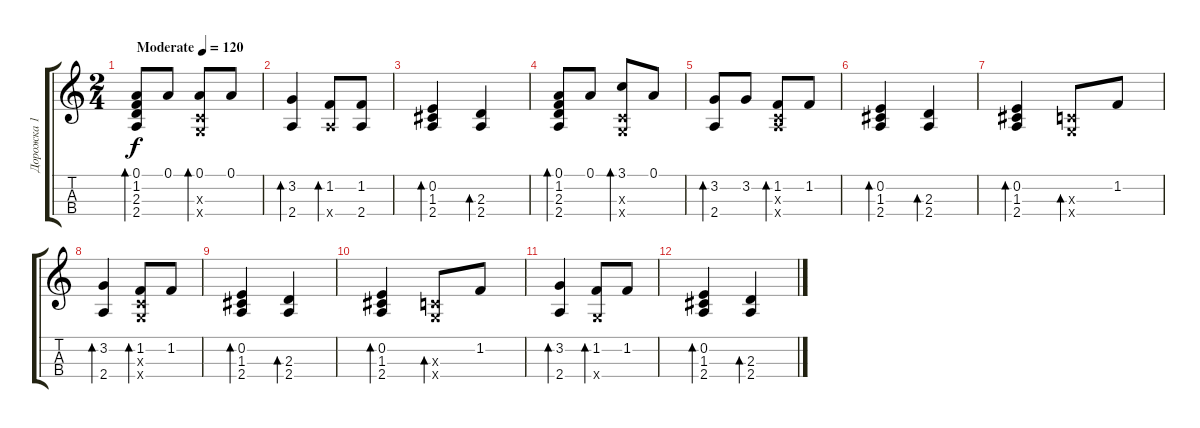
\track ("Дорожка 1" "Дорожка 1") {instrument acousticguitarnylon}
\staff {score tabs}
\tuning (A3 E3 C3 G2) {hide}
\ts (2 4)
\tempo (120 "Moderate")
\clef g2
\ks c
(0.1 1.2 2.3 2.4).8{bd 120 dy f instrument acousticguitarnylon} 0.1.8 (0.1 0.3{x} 0.4{x}).8{bd 60} 0.1.8 |
(3.2 2.4).4{bd 60} (1.2 2.4{x}).8{bd 60} (1.2 2.4).8 |
(0.2 1.3 2.4).4{bd 60} (2.3 2.4).4{bd 60} |
(0.1 1.2 2.3 2.4).8{bd 120} 0.1.8 (3.1 0.3{x} 0.4{x}).8{bd 120} 0.1.8 |
(3.2 2.4).8{bd 60} 3.2.8 (1.2 0.3{x} 2.4{x}).8{bd 60} 1.2.8 |
(0.2 1.3 2.4).4{bd 60} (2.3 2.4).4{bd 60} |
(0.2 1.3 2.4).4{bd 60} (0.3{x} 0.4{x}).8{bd 120} 1.2.8 |
(3.2 2.4).4{bd 60} (1.2 0.3{x} 0.4{x}).8{bd 60} 1.2.8 |
(0.2 1.3 2.4).4{bd 60} (2.3 2.4).4{bd 60} |
(0.2 1.3 2.4).4{bd 60} (0.3{x} 0.4{x}).8{bd 120} 1.2.8 |
(3.2 2.4).4{bd 60} (1.2 0.4{x}).8{bd 60} 1.2.8 |
(0.2 1.3 2.4).4{bd 60} (2.3 2.4).4{bd 60}
